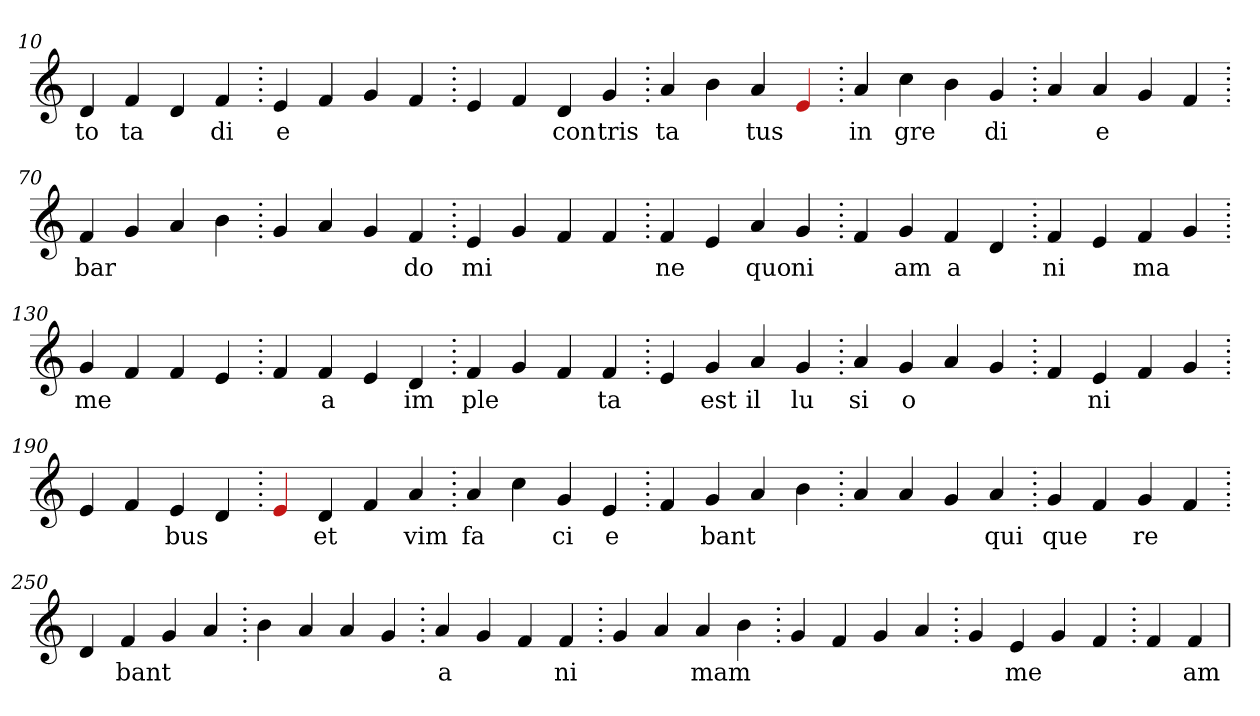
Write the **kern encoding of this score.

**kern	**text
*part1	*part1
*staff1	*staff1
*clefG2	*
=10.	=10.
4d	to
4f	ta
4d	.
4f	di
=20.	=20.
4e	e
4f	.
4g	.
4f	.
=30.	=30.
4e	.
4f	.
4d	con
4g	tris
=40.	=40.
4a	ta
4b	.
4a	tus
4Re	.
=50.	=50.
4a	in
4cc	gre
4b	.
4g	di
=60.	=60.
4a	.
4a	e
4g	.
4f	.
=70.	=70.
4f	bar
4g	.
4a	.
4b	.
=80.	=80.
4g	.
4a	.
4g	.
4f	do
=90.	=90.
4e	mi
4g	.
4f	.
4f	.
=100.	=100.
4f	ne
4e	.
4a	quo
4g	ni
=110.	=110.
4f	.
4g	am
4f	a
4d	.
=120.	=120.
4f	ni
4e	.
4f	ma
4g	.
=130.	=130.
4g	me
4f	.
4f	.
4e	.
=140.	=140.
4f	.
4f	a
4e	.
4d	im
=150.	=150.
4f	ple
4g	.
4f	.
4f	ta
=160.	=160.
4e	.
4g	est
4a	il
4g	lu
=170.	=170.
4a	si
4g	o
4a	.
4g	.
=180.	=180.
4f	.
4e	ni
4f	.
4g	.
=190.	=190.
4e	.
4f	.
4e	bus
4d	.
=200.	=200.
4Re	.
4d	et
4f	.
4a	vim
=210.	=210.
4a	fa
4cc	.
4g	ci
4e	e
=220.	=220.
4f	.
4g	bant
4a	.
4b	.
=230.	=230.
4a	.
4a	.
4g	.
4a	qui
=240.	=240.
4g	que
4f	.
4g	re
4f	.
=250.	=250.
4d	.
4f	bant
4g	.
4a	.
=260.	=260.
4b	.
4a	.
4a	.
4g	.
=270.	=270.
4a	a
4g	.
4f	.
4f	ni
=280.	=280.
4g	.
4a	.
4a	mam
4b	.
=290.	=290.
4g	.
4f	.
4g	.
4a	.
=300.	=300.
4g	.
4e	me
4g	.
4f	.
=310.	=310.
4f	.
4f	am
=	=
*-	*-
